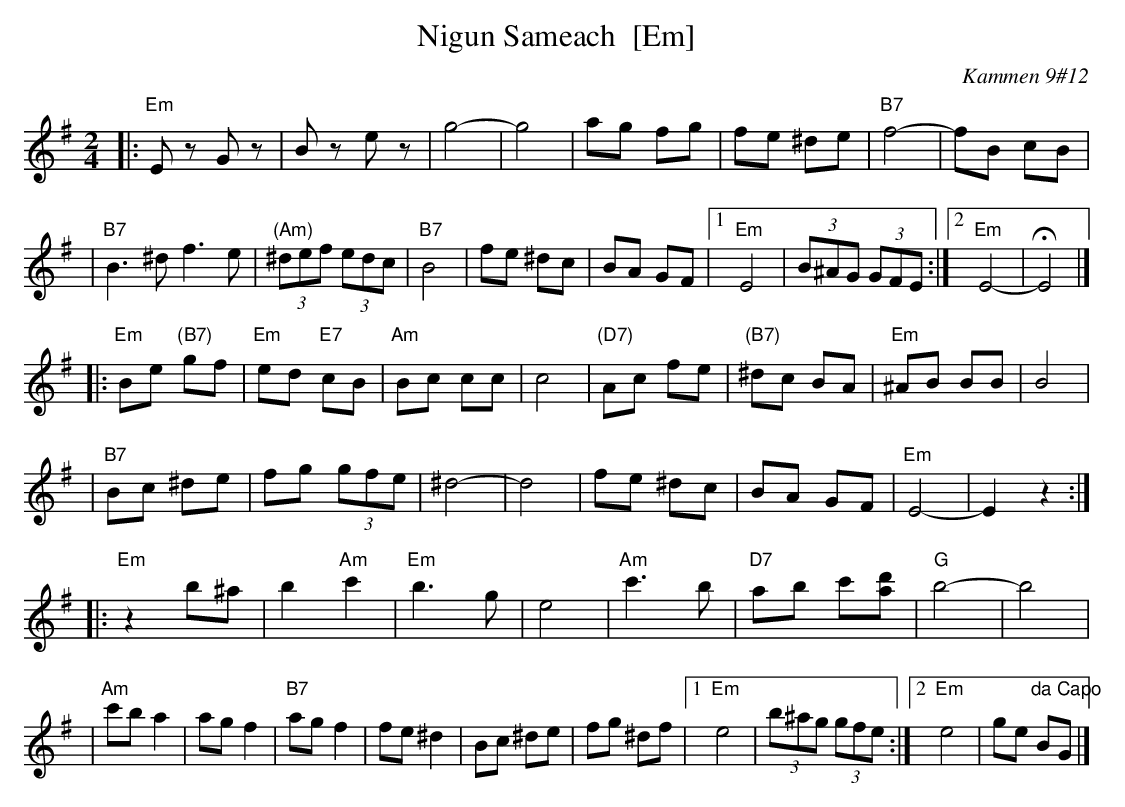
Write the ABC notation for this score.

X:1
T: Nigun Sameach  [Em]
O: Kammen 9#12
M: 2/4
L: 1/8
K: Em
|: "Em"Ez Gz | Bz ez | g4- | g4 \
| ag fg | fe ^de | "B7"f4- | fB cB |
| "B7"B3 ^d f3 e | "(Am)"(3^def (3edc | "B7"B4 | fe ^dc \
| BA GF |1 "Em"E4 | (3B^AG (3GFE :|2 "Em"E4- | HE4 |]
|: "Em"Be "(B7)"gf | "Em"ed "E7"cB | "Am"Bc cc | c4 \
| "(D7)"Ac fe | "(B7)"^dc BA | "Em"^AB BB | B4 |
| "B7"Bc ^de | fg (3gfe | ^d4- | d4 \
| fe ^dc | BA GF | "Em"E4- | E2 z2 :|
|: "Em"z2 b^a | b2 "Am"c'2 | "Em"b3 g | e4 \
| "Am"c'3 b | "D7"ab c'[d'a] | "G"b4- | b4 |
| "Am"c'b a2  | ag f2 | "B7"ag f2 |  fe ^d2 \
| Bc ^de | fg  ^df |1 "Em"e4 | (3b^ag (3gfe :|2 "Em"e4 | ge "da Capo"BG |]
